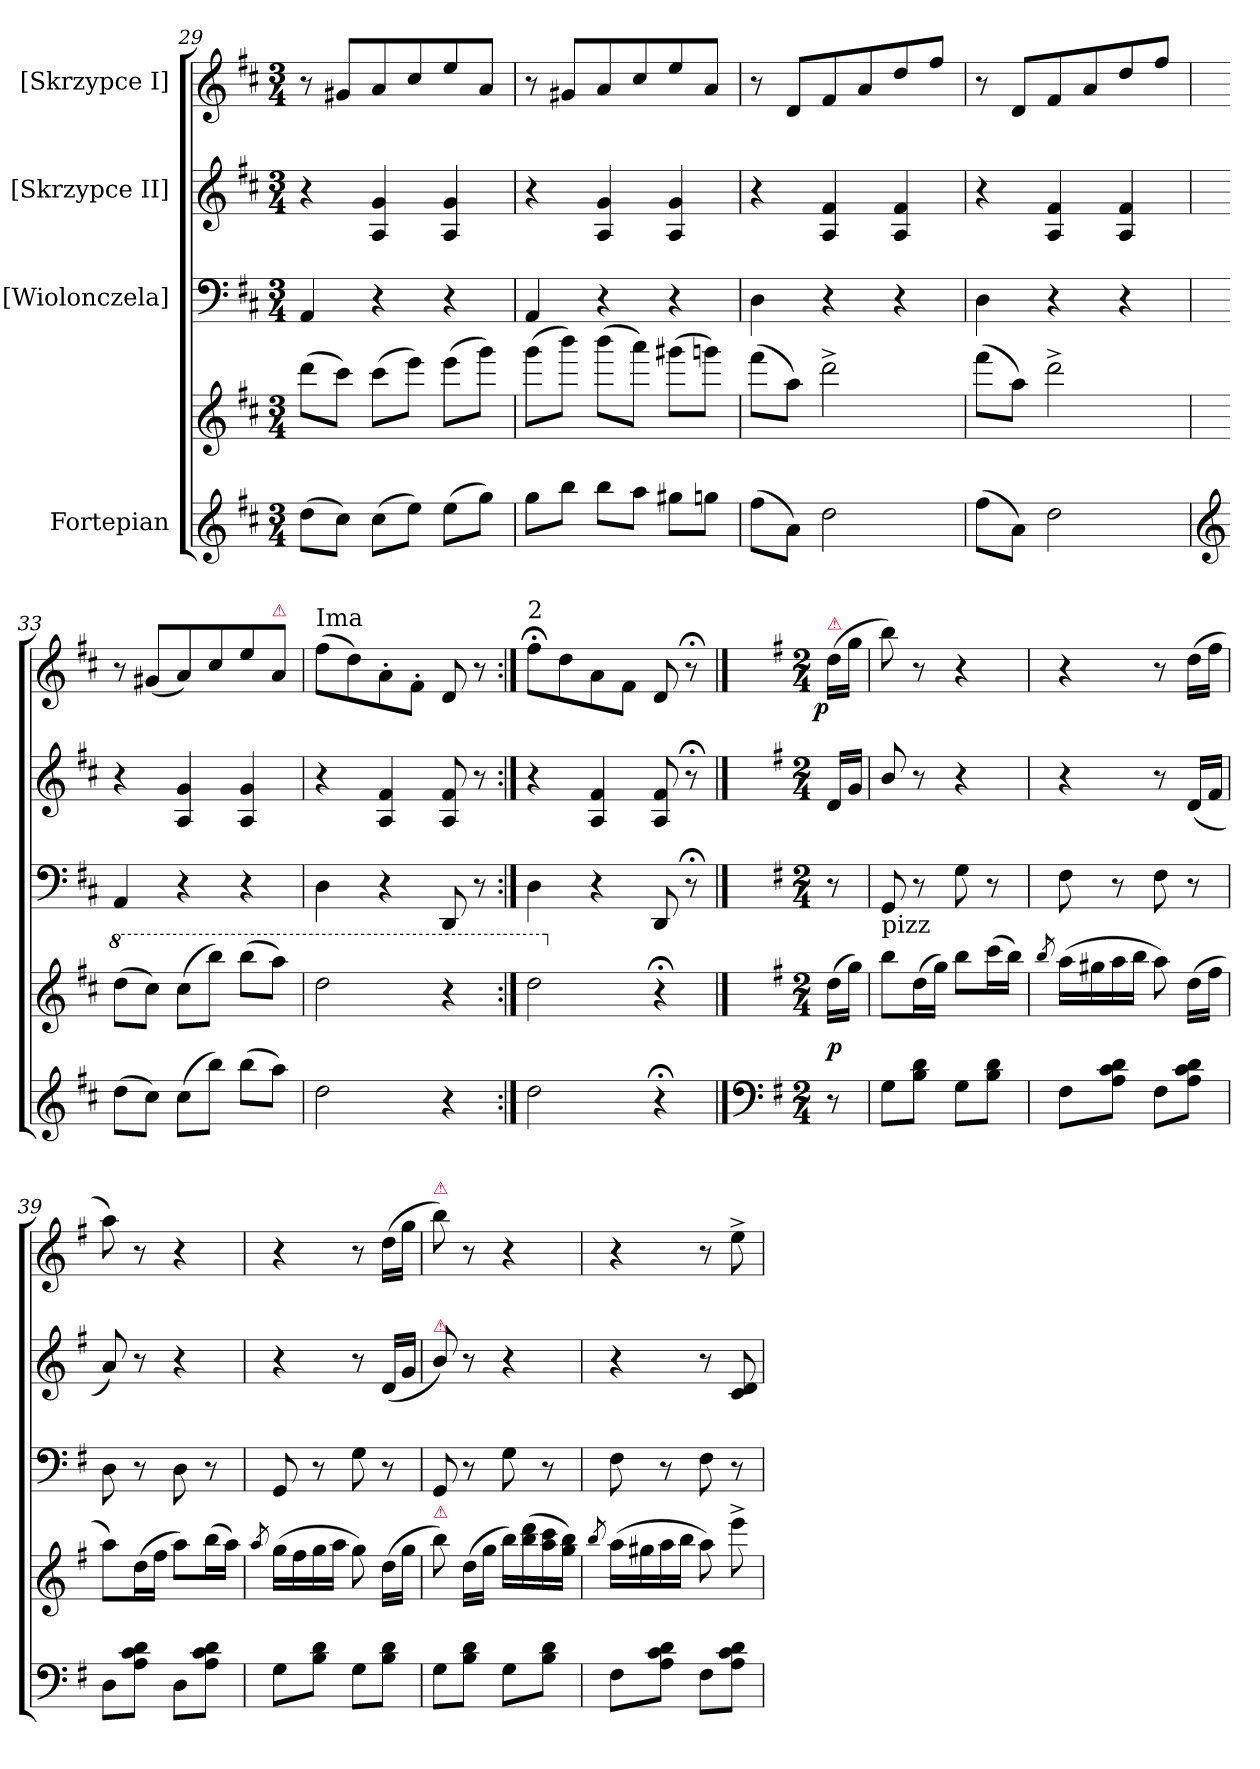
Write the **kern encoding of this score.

**kern	**kern	**dynam	**kern	**kern	**kern	**dynam
*part4	*part4	*part4	*part3	*part2	*part1	*part1
*staff5	*staff4	*staff4/5	*staff3	*staff2	*staff1	*staff1
*I"Fortepian	*	*	*I"[Wiolonczela]	*I"[Skrzypce II]	*I"[Skrzypce I]	*
*clefG2	*clefG2	*	*clefF4	*clefG2	*clefG2	*
*k[f#c#]	*k[f#c#]	*	*k[f#c#]	*k[f#c#]	*k[f#c#]	*
*M3/4	*M3/4	*	*M3/4	*M3/4	*M3/4	*
=29	=29	=29	=29	=29	=29	=29
(8dd\L	(8ddd\L	.	4AA/	4r	8r	.
8cc#\J)	8ccc#\J)	.	.	.	8g#X/L	.
(8cc#\L	(8ccc#\L	.	4r	4A/ 4g/	8a/	.
8ee\J)	8eee\J)	.	.	.	8cc#/	.
(8ee\L	(8eee\L	.	4r	4A/ 4g/	8ee/	.
8gg\J)	8ggg\J)	.	.	.	8a/J	.
=30	=30	=30	=30	=30	=30	=30
8gg\L	(8ggg\L	.	4AA/	4r	8r	.
8bb\J	8bbb\J)	.	.	.	8g#X/L	.
8bb\L	(8bbb\L	.	4r	4A/ 4g/	8a/	.
8aa\J	8aaa\J)	.	.	.	8cc#/	.
8gg#X\L	(8ggg#X\L	.	4r	4A/ 4g/	8ee/	.
8ggn\J	8gggn\J)	.	.	.	8a/J	.
=31	=31	=31	=31	=31	=31	=31
(8ff#\L	(8fff#\L	.	4D\	4r	8r	.
8a\J)	8aa\J)	.	.	.	8d/L	.
2dd\	2ddd^<\	.	4r	4A/ 4f#/	8f#/	.
.	.	.	.	.	8a/	.
.	.	.	4r	4A/ 4f#/	8dd/	.
.	.	.	.	.	8ff#/J	.
=32	=32	=32	=32	=32	=32	=32
(8ff#\L	(8fff#\L	.	4D\	4r	8r	.
8a\J)	8aa\J)	.	.	.	8d/L	.
2dd\	2ddd^<\	.	4r	4A/ 4f#/	8f#/	.
.	.	.	.	.	8a/	.
.	.	.	4r	4A/ 4f#/	8dd/	.
.	.	.	.	.	8ff#/J	.
=33	=33	=33	=33	=33	=33	=33
*clefG2	*	*	*	*	*	*
*	*8va	*	*	*	*	*
(8dd\L	(8ddd\L	.	4AA/	4r	8r	.
8cc#\J)	8ccc#\J)	.	.	.	(8g#X/L	.
(8cc#\L	(8ccc#\L	.	4r	4A/ 4g/	8a/)	.
8bb\J)	8bbb\J)	.	.	.	8cc#/	.
(8bb\L	(8bbb\L	.	4r	4A/ 4g/	8ee/	.
!	!	!	!	!	!LO:TX:a:color=crimson:t=⚠	!
8aa\J)	8aaa\J)	.	.	.	8a/J	.
=34	=34	=34	=34	=34	=34	=34
!	!	!	!	!	!LO:TX:a:t=Ima	!
2dd\	2ddd\	.	4D\	4r	(8ff#\L	.
.	.	.	.	.	8dd\)	.
.	.	.	4r	4A/ 4f#/	8a'\	.
.	.	.	.	.	8f#'\J	.
4r	4r	.	8DD/	8A/ 8f#/	8d/	.
.	.	.	8r	8r	8r	.
=35:|!	=35:|!	=35:|!	=35:|!	=35:|!	=35:|!	=35:|!
!	!	!	!	!	!LO:TX:a:t=2	!
2dd\	2ddd\	.	4D\	4r	8ff#;<\L	.
.	.	.	.	.	8dd\	.
.	.	.	4r	4A/ 4f#/	8a\	.
.	.	.	.	.	8f#\J	.
*	*X8va	*	*	*	*	*
4r;<	4r;<	.	8DD/	8A/ 8f#/	8d/	.
.	.	.	8r;<	8r;<	8r;<	.
==36	==36	==36	==36	==36	==36	==36
*clefF4	*	*	*	*	*	*
*k[f#]	*k[f#]	*	*k[f#]	*k[f#]	*k[f#]	*
*M2/4	*M2/4	*	*M2/4	*M2/4	*M2/4	*
!	!	!	!	!	!LO:TX:a:color=crimson:t=⚠	!
!	!	!	!	!	!	!LO:DY:rj
8r	(16dd\LL	p	8r	16d/LL	(16dd\LL	p
.	16gg\JJ)	.	.	16g/JJ	16gg\JJ	.
=37	=37	=37	=37	=37	=37	=37
!	!	!	!LO:TX:b:t=pizz	!	!	!
8G\L	8bb\L	.	8GG/	8b/	8bb\)	.
8B\ 8d\J	(16dd\L	.	8r	8r	8r	.
.	16gg\JJ)	.	.	.	.	.
8G\L	8bb\L	.	8G\	4r	4r	.
8B\ 8d\J	(16ccc\L	.	8r	.	.	.
.	16bb\JJ)	.	.	.	.	.
=38	=38	=38	=38	=38	=38	=38
.	8qbb/	.	.	.	.	.
8F#\L	(16aa\LL	.	8F#\	4r	4r	.
.	16gg#X\	.	.	.	.	.
8A\ 8c\ 8d\J	16aa\	.	8r	.	.	.
.	16bb\JJ	.	.	.	.	.
8F#\L	8aa\)	.	8F#\	8r	8r	.
8A\ 8c\ 8d\J	(16dd\LL	.	8r	(16d/LL	(16dd\LL	.
.	16ff#\JJ	.	.	16f#/JJ	16ff#\JJ	.
=39	=39	=39	=39	=39	=39	=39
8D\L	8aa\L)	.	8D\	8a/)	8aa\)	.
8A\ 8c\ 8d\J	(16dd\L	.	8r	8r	8r	.
.	16ff#\JJ	.	.	.	.	.
8D\L	8aa\L)	.	8D\	4r	4r	.
8A\ 8c\ 8d\J	(16bb\L	.	8r	.	.	.
.	16aa\JJ)	.	.	.	.	.
=40	=40	=40	=40	=40	=40	=40
.	8qaa/	.	.	.	.	.
8G\L	(16gg\LL	.	8GG/	4r	4r	.
.	16ff#\	.	.	.	.	.
8B\ 8d\J	16gg\	.	8r	.	.	.
.	16aa\JJ	.	.	.	.	.
8G\L	8gg\)	.	8G\	8r	8r	.
8B\ 8d\J	(16dd\LL	.	8r	(16d/LL	(16dd\LL	.
.	16gg\JJ	.	.	16g/JJ	16gg\JJ	.
=41	=41	=41	=41	=41	=41	=41
!	!	!	!	!	!LO:TX:a:color=crimson:t=⚠	!
!	!	!	!	!LO:TX:a:color=crimson:t=⚠	!	!
!	!LO:TX:a:color=crimson:t=⚠	!	!	!	!	!
8G\L	8bb\)	.	8GG/	8b/)	8bb\)	.
8B\ 8d\J	(16dd\LL	.	8r	8r	8r	.
.	16gg\JJ	.	.	.	.	.
8G\L	16bb\LL)	.	8G\	4r	4r	.
.	(16bb\ 16ddd\	.	.	.	.	.
8B\ 8d\J	16aa\ 16ccc\	.	8r	.	.	.
.	16gg\ 16bb\JJ)	.	.	.	.	.
=42	=42	=42	=42	=42	=42	=42
.	8qbb/	.	.	.	.	.
8F#\L	(16aa\LL	.	8F#\	4r	4r	.
.	16gg#X\	.	.	.	.	.
8A\ 8c\ 8d\J	16aa\	.	8r	.	.	.
.	16bb\JJ	.	.	.	.	.
8F#\L	8aa\)	.	8F#\	8r	8r	.
8A\ 8c\ 8d\J	8eee^<\	.	8r	8c/ 8d/	8ee^<\	.
=	=	=	=	=	=	=
*-	*-	*-	*-	*-	*-	*-
